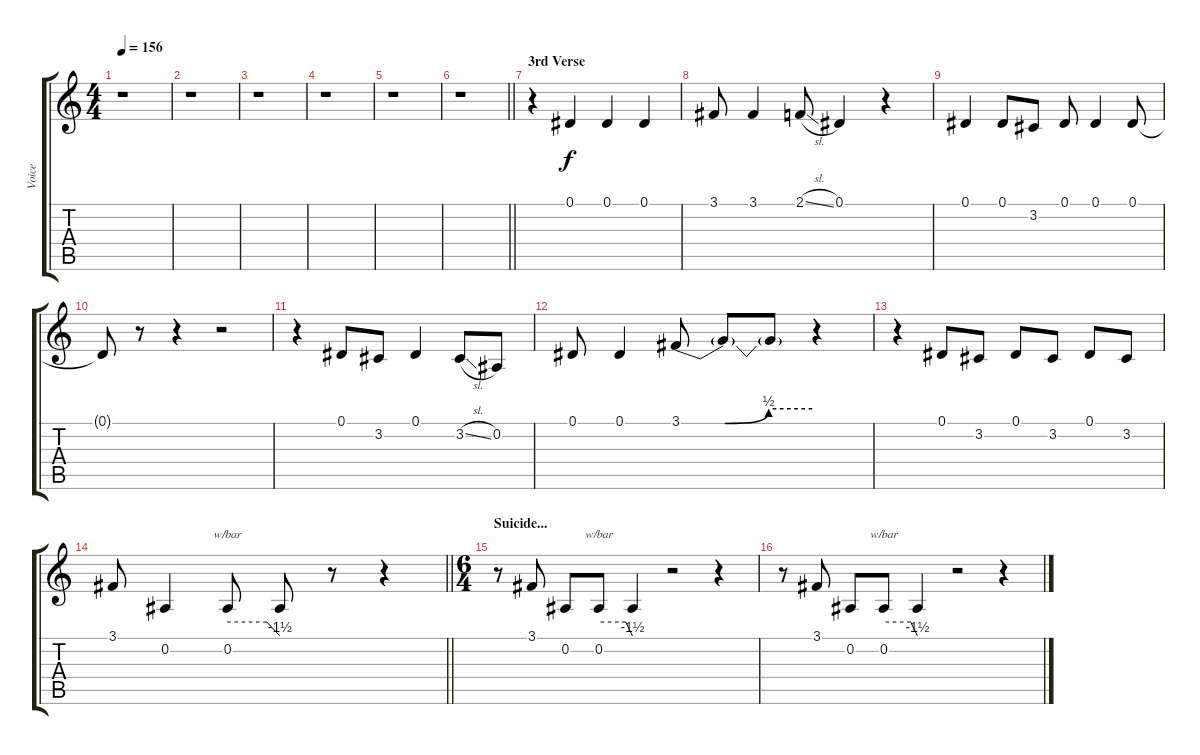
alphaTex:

\track ("Voice" "Voice") {instrument lead6voice}
\staff {score tabs}
\tuning (Eb4 Bb3 Gb3 Db3 Ab2 Eb2) {hide}
\ts (4 4)
\tempo 156
\clef g2
\ks c
r.1{dy f} |
r.1 |
r.1 |
r.1 |
r.1 |
\barLineRight lightlight
r.1 |
\section ("" "3rd Verse")
r.4 0.1.4 0.1.4 0.1.4 |
3.1.8 3.1.4 2.1{sl}.8 0.1.4 r.4 |
0.1.4 0.1.8 3.2.8 0.1.8 0.1.4 0.1.8 |
0.1{t}.8 r.8 r.4 r.2 |
r.4 0.1.8 3.2.8 0.1.4 3.2{sl}.8 0.2.8 |
0.1.8 0.1.4 3.1{be (custom 0 0 20 0 40 2 60 2)}.8 3.1{t}.8 3.1{t}.8 r.4 |
r.4 0.1.8 3.2.8 0.1.8 3.2.8 0.1.8 3.2.8 |
\barLineRight lightlight
3.1.8 0.2.4 0.2.8{tbe (custom default 0 0 45 0 60 -6)} 0.2{t}.8 r.8 r.4 |
\ts (6 4)
\section ("" "Suicide...")
r.8 3.1.8 0.2.8 0.2.8{tbe (custom default 0 0 48 0 60 -6)} 0.2{t}.4 r.2 r.4 |
r.8 3.1.8 0.2.8 0.2.8{tbe (custom default 0 0 48 0 60 -6)} 0.2{t}.4 r.2 r.4
